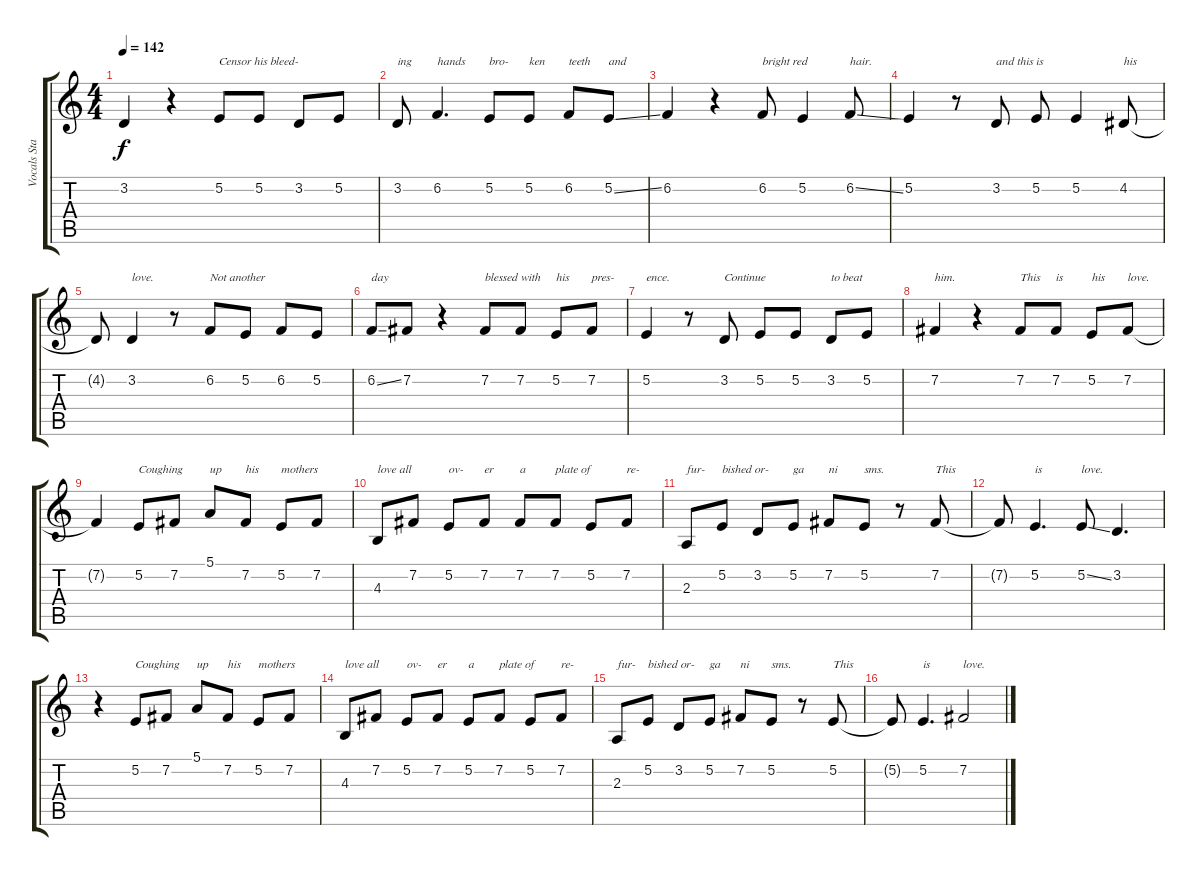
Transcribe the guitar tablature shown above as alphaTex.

\track ("Vocals Standard Tuning" "Vocals Sta") {mute instrument lead5charang}
\staff {score tabs}
\tuning (E4 B3 G3 D3 A2 E2) {hide}
\ts (4 4)
\tempo 142
\clef g2
\ks c
3.2.4{dy f} r.4 5.2.8{txt "Censor his bleed-"} 5.2.8 3.2.8 5.2.8 |
3.2.8{txt "ing"} 6.2.4{d txt "hands"} 5.2.8{txt "bro-"} 5.2.8{txt "ken"} 6.2.8{txt "teeth"} 5.2{ss}.8{txt "and"} |
6.2.4 r.4 6.2.8{txt "bright red"} 5.2.4 6.2{ss}.8{txt "hair."} |
5.2.4 r.8 3.2.8{txt "and this is"} 5.2.8 5.2.4 4.2.8{txt "his"} |
4.2{t}.8 3.2.4{txt "love."} r.8 6.2.8{txt "Not another"} 5.2.8 6.2.8 5.2.8 |
6.2{ss}.8{txt "day"} 7.2.8 r.4 7.2.8{txt "blessed"} 7.2.8{txt "with"} 5.2.8{txt "his"} 7.2.8{txt "pres-"} |
5.2.4{txt "ence."} r.8 3.2.8{txt "Continue"} 5.2.8 5.2.8 3.2.8{txt "to beat"} 5.2.8 |
7.2.4{txt "him."} r.4 7.2.8{txt "This"} 7.2.8{txt "is"} 5.2.8{txt "his"} 7.2.8{txt "love."} |
7.2{t}.4 5.2.8{txt "Coughing"} 7.2.8 5.1.8{txt "up"} 7.2.8{txt "his"} 5.2.8{txt "mothers"} 7.2.8 |
4.3.8{txt "love all"} 7.2.8 5.2.8{txt "ov-"} 7.2.8{txt "er"} 7.2.8{txt "a"} 7.2.8{txt "plate of"} 5.2.8 7.2.8{txt "re-"} |
2.3.8{txt "fur-"} 5.2.8{txt "bished or-"} 3.2.8 5.2.8{txt "ga"} 7.2.8{txt "ni"} 5.2.8{txt "sms."} r.8 7.2.8{txt "This"} |
7.2{t}.8 5.2.4{d txt "is"} 5.2{ss}.8{txt "love."} 3.2.4{d} |
r.4 5.2.8{txt "Coughing"} 7.2.8 5.1.8{txt "up"} 7.2.8{txt "his"} 5.2.8{txt "mothers"} 7.2.8 |
4.3.8{txt "love all"} 7.2.8 5.2.8{txt "ov-"} 7.2.8{txt "er"} 5.2.8{txt "a"} 7.2.8{txt "plate of"} 5.2.8 7.2.8{txt "re-"} |
2.3.8{txt "fur-"} 5.2.8{txt "bished or-"} 3.2.8 5.2.8{txt "ga"} 7.2.8{txt "ni"} 5.2.8{txt "sms."} r.8 5.2.8{txt "This"} |
5.2{t}.8 5.2.4{d txt "is"} 7.2.2{txt "love."}
